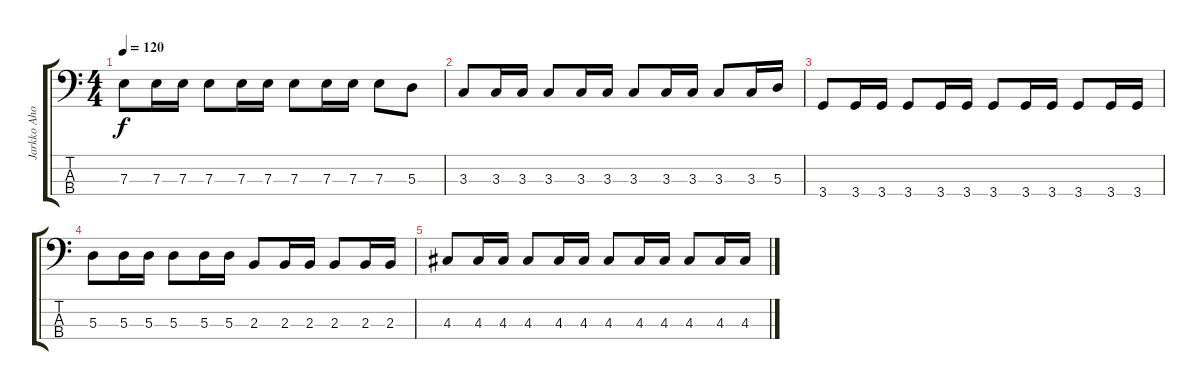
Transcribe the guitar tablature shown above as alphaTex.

\track ("Jarkko Ahola (bass)" "Jarkko Aho") {instrument electricbasspick bank 75}
\staff {score tabs}
\tuning (G2 D2 A1 E1) {hide}
\ts (4 4)
\tempo 120
\clef f4
\ks c
7.3.8{dy f} 7.3.16 7.3.16 7.3.8 7.3.16 7.3.16 7.3.8 7.3.16 7.3.16 7.3.8 5.3.8 |
3.3.8 3.3.16 3.3.16 3.3.8 3.3.16 3.3.16 3.3.8 3.3.16 3.3.16 3.3.8 3.3.16 5.3.16 |
3.4.8 3.4.16 3.4.16 3.4.8 3.4.16 3.4.16 3.4.8 3.4.16 3.4.16 3.4.8 3.4.16 3.4.16 |
5.3.8 5.3.16 5.3.16 5.3.8 5.3.16 5.3.16 2.3.8 2.3.16 2.3.16 2.3.8 2.3.16 2.3.16 |
4.3.8 4.3.16 4.3.16 4.3.8 4.3.16 4.3.16 4.3.8 4.3.16 4.3.16 4.3.8 4.3.16 4.3.16
